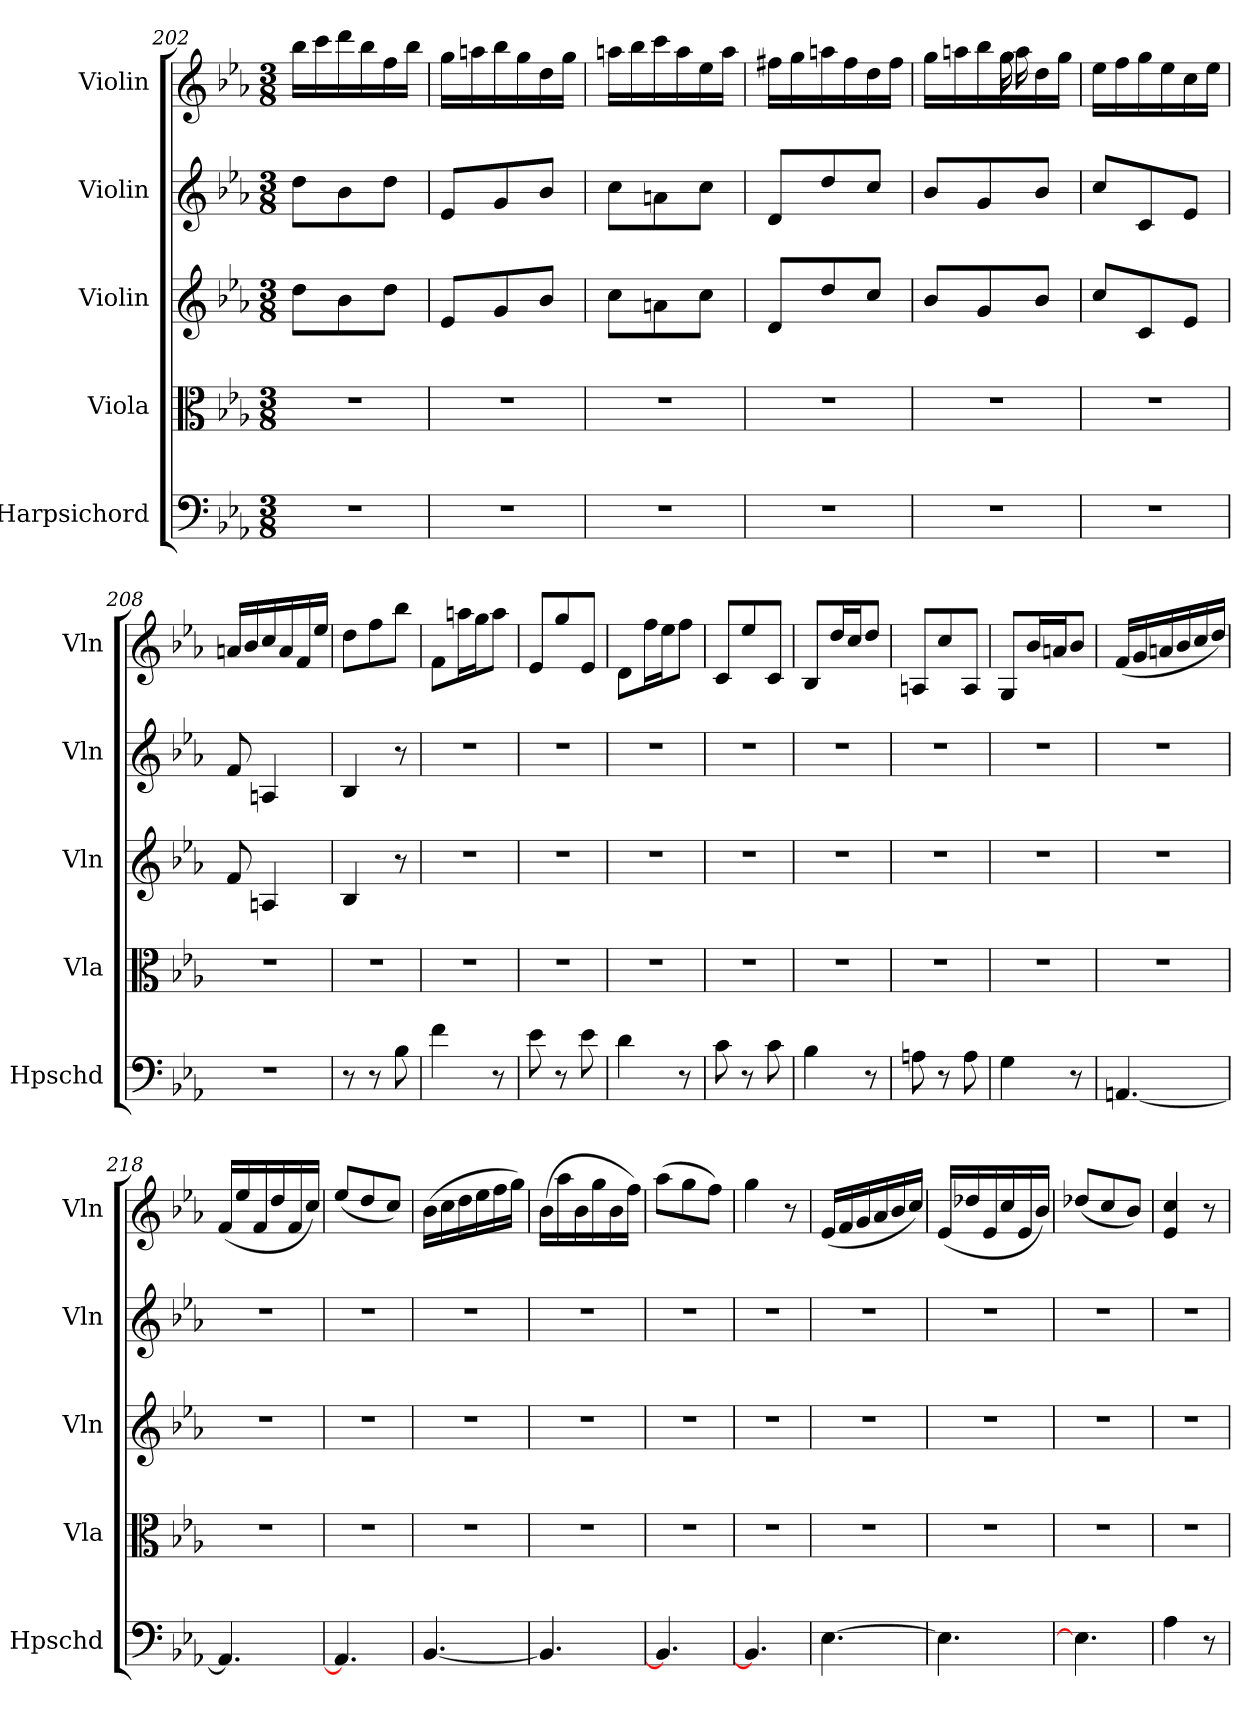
**kern	**kern	**kern	**kern	**kern
*part5	*part4	*part3	*part2	*part1
*staff5	*staff4	*staff3	*staff2	*staff1
*I"Harpsichord	*I"Viola	*I"Violin	*I"Violin	*I"Violin
*I'Hpschd	*I'Vla	*I'Vln	*I'Vln	*I'Vln
*clefF4	*clefC3	*clefG2	*clefG2	*clefG2
*k[b-e-a-]	*k[b-e-a-]	*k[b-e-a-]	*k[b-e-a-]	*k[b-e-a-]
*E-:	*E-:	*E-:	*E-:	*E-:
*M3/8	*M3/8	*M3/8	*M3/8	*M3/8
=202	=202	=202	=202	=202
4.r	4.r	8dd\L	8dd\L	16bb-\LL
.	.	.	.	16ccc\
.	.	8b-\	8b-\	16ddd\
.	.	.	.	16bb-\
.	.	8dd\J	8dd\J	16ff\
.	.	.	.	16bb-\JJ
=203	=203	=203	=203	=203
4.r	4.r	8e-/L	8e-/L	16gg\LL
.	.	.	.	16aan\
.	.	8g/	8g/	16bb-\
.	.	.	.	16gg\
.	.	8b-/J	8b-/J	16dd\
.	.	.	.	16gg\JJ
=204	=204	=204	=204	=204
4.r	4.r	8cc\L	8cc\L	16aan\LL
.	.	.	.	16bb-\
.	.	8an\	8an\	16ccc\
.	.	.	.	16aa\
.	.	8cc\J	8cc\J	16ee-\
.	.	.	.	16aa\JJ
=205	=205	=205	=205	=205
4.r	4.r	8d/L	8d/L	16ff#X\LL
.	.	.	.	16gg\
.	.	8dd/	8dd/	16aan\
.	.	.	.	16ff#\
.	.	8cc/J	8cc/J	16dd\
.	.	.	.	16ff#\JJ
=206	=206	=206	=206	=206
*	*	*	*	*^
*	*	*	*	*	*^
*	*	*	*	*	*	*^
4.r	4.r	8b-/L	8b-/L	16gg\LL	8.ryy	8.ryy	8.ryy
.	.	.	.	16aan\	.	.	.
.	.	8g/	8g/	16bb-\	.	.	.
.	.	.	.	16gg\	16gg\	16gg\	16aa\
.	.	8b-/J	8b-/J	16dd\	8ryy	8ryy	8ryy
.	.	.	.	16gg\JJ	.	.	.
*	*	*	*	*v	*v	*v	*v
=207	=207	=207	=207	=207
4.r	4.r	8cc/L	8cc/L	16ee-\LL
.	.	.	.	16ff\
.	.	8c/	8c/	16gg\
.	.	.	.	16ee-\
.	.	8e-/J	8e-/J	16cc\
.	.	.	.	16ee-\JJ
=208	=208	=208	=208	=208
4.r	4.r	8f/	8f/	16an/LL
.	.	.	.	16b-/
.	.	4An/	4An/	16cc/
.	.	.	.	16a/
.	.	.	.	16f/
.	.	.	.	16ee-/JJ
=209	=209	=209	=209	=209
8r	4.r	4B-/	4B-/	8dd\L
8r	.	.	.	8ff\
8B-\	.	8r	8r	8bb-\J
=210	=210	=210	=210	=210
4f\	4.r	4.r	4.r	8f\L
.	.	.	.	16aan\L
.	.	.	.	16gg\J
8r	.	.	.	8aa\J
=211	=211	=211	=211	=211
8e-\	4.r	4.r	4.r	8e-/L
8r	.	.	.	8gg/
8e-\	.	.	.	8e-/J
=212	=212	=212	=212	=212
4d\	4.r	4.r	4.r	8d\L
.	.	.	.	16ff\L
.	.	.	.	16ee-\J
8r	.	.	.	8ff\J
=213	=213	=213	=213	=213
8c\	4.r	4.r	4.r	8c/L
8r	.	.	.	8ee-/
8c\	.	.	.	8c/J
=214	=214	=214	=214	=214
4B-\	4.r	4.r	4.r	8B-/L
.	.	.	.	16dd/L
.	.	.	.	16cc/J
8r	.	.	.	8dd/J
=215	=215	=215	=215	=215
8An\	4.r	4.r	4.r	8An/L
8r	.	.	.	8cc/
8A\	.	.	.	8A/J
=216	=216	=216	=216	=216
4G\	4.r	4.r	4.r	8G/L
.	.	.	.	16b-/L
.	.	.	.	16an/J
8r	.	.	.	8b-/J
=217	=217	=217	=217	=217
[4.AAn/	4.r	4.r	4.r	(16f/LL
.	.	.	.	16g/
.	.	.	.	16an/
.	.	.	.	16b-/
.	.	.	.	16cc/
.	.	.	.	16dd/JJ)
=218	=218	=218	=218	=218
4.AA/]	4.r	4.r	4.r	(16f/LL
.	.	.	.	16ee-/
.	.	.	.	16f/
.	.	.	.	16dd/
.	.	.	.	16f/
.	.	.	.	16cc/JJ)
=218	=218	=218	=218	=218
4.AA/]	4.r	4.r	4.r	(8ee-/L
.	.	.	.	8dd/
.	.	.	.	8cc/J)
=219	=219	=219	=219	=219
[4.BB-/	4.r	4.r	4.r	(16b-\LL
.	.	.	.	16cc\
.	.	.	.	16dd\
.	.	.	.	16ee-\
.	.	.	.	16ff\
.	.	.	.	16gg\JJ)
=220	=220	=220	=220	=220
4.BB-/]	4.r	4.r	4.r	(16b-\LL
.	.	.	.	16aa-\
.	.	.	.	16b-\
.	.	.	.	16gg\
.	.	.	.	16b-\
.	.	.	.	16ff\JJ)
=220	=220	=220	=220	=220
4.BB-/]	4.r	4.r	4.r	(8aa-\L
.	.	.	.	8gg\
.	.	.	.	8ff\J)
=220	=220	=220	=220	=220
4.BB-/]	4.r	4.r	4.r	4gg\
.	.	.	.	8r
=221	=221	=221	=221	=221
[4.E-\	4.r	4.r	4.r	(16e-/LL
.	.	.	.	16f/
.	.	.	.	16g/
.	.	.	.	16a-/
.	.	.	.	16b-/
.	.	.	.	16cc/JJ)
=222	=222	=222	=222	=222
4.E-\]	4.r	4.r	4.r	(16e-/LL
.	.	.	.	16dd-X/
.	.	.	.	16e-/
.	.	.	.	16cc/
.	.	.	.	16e-/
.	.	.	.	16b-/JJ)
=222	=222	=222	=222	=222
4.E-\]	4.r	4.r	4.r	(8dd-X/L
.	.	.	.	8cc/
.	.	.	.	8b-/J)
=222	=222	=222	=222	=222
4A-\	4.r	4.r	4.r	4e- 4cc
8r	.	.	.	8r
=	=	=	=	=
*-	*-	*-	*-	*-
